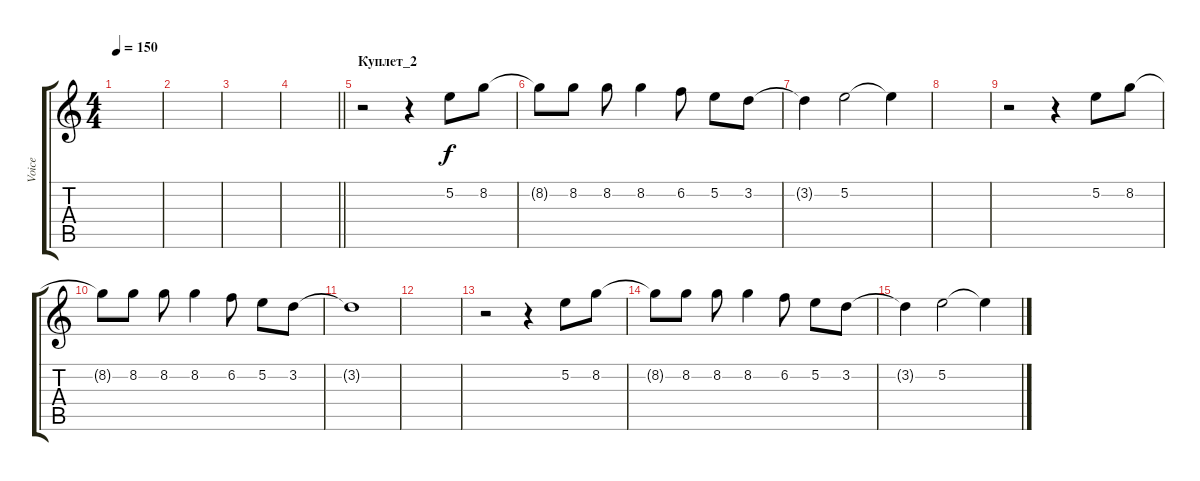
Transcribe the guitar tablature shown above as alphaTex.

\track ("Voice" "Voice") {instrument acousticguitarnylon}
\staff {score tabs}
\tuning (E4 B3 G3 D3 A2 E2) {hide}
\ts (4 4)
\tempo 150
\clef g2
\ks c
|
|
|
\barLineRight lightlight
|
\section ("" "Куплет_2")
r.2 r.4 5.2.8 8.2.8 |
8.2{t}.8 8.2.8 8.2.8 8.2.4 6.2.8 5.2.8 3.2.8 |
3.2{t}.4 5.2.2 5.2{t}.4 |
|
r.2 r.4 5.2.8 8.2.8 |
8.2{t}.8 8.2.8 8.2.8 8.2.4 6.2.8 5.2.8 3.2.8 |
3.2{t}.1 |
|
r.2 r.4 5.2.8 8.2.8 |
8.2{t}.8 8.2.8 8.2.8 8.2.4 6.2.8 5.2.8 3.2.8 |
3.2{t}.4 5.2.2 5.2{t}.4
